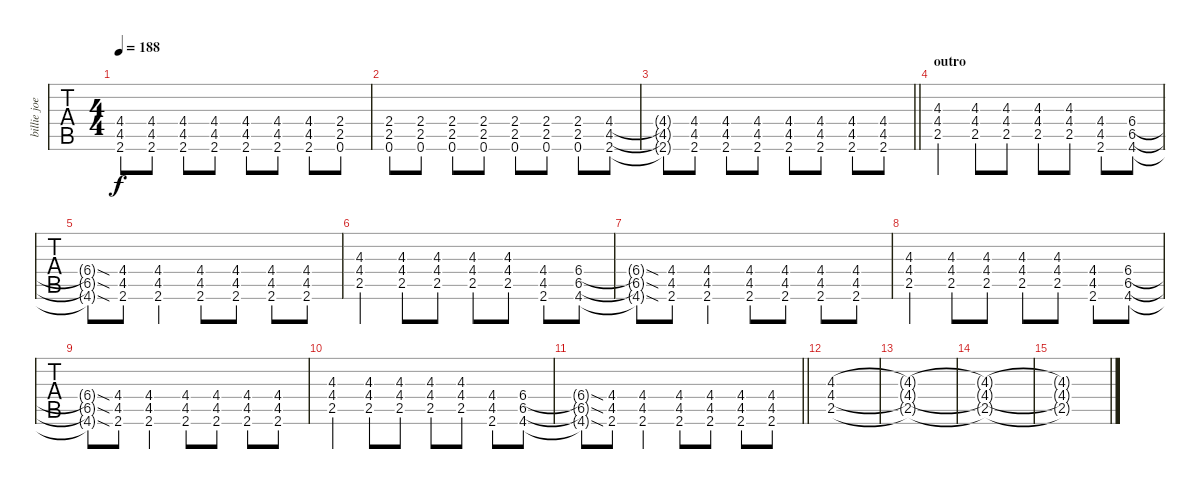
\track ("billie joe - guitar" "billie joe") {instrument distortionguitar}
\staff {tabs}
\tuning (Eb4 Bb3 Gb3 Db3 Ab2 Eb2) {hide}
\ts (4 4)
\tempo 188
\clef g2
\ks c
(4.4{t} 4.5{t} 2.6{t}).8{dy f} (4.4 4.5 2.6).8 (4.4 4.5 2.6).8 (4.4 4.5 2.6).8 (4.4 4.5 2.6).8 (4.4 4.5 2.6).8 (4.4 4.5 2.6).8 (2.4 2.5 0.6).8 |
(2.4 2.5 0.6).8 (2.4 2.5 0.6).8 (2.4 2.5 0.6).8 (2.4 2.5 0.6).8 (2.4 2.5 0.6).8 (2.4 2.5 0.6).8 (2.4 2.5 0.6).8 (4.4 4.5 2.6).8 |
\barLineRight lightlight
(4.4{t} 4.5{t} 2.6{t}).8 (4.4 4.5 2.6).8 (4.4 4.5 2.6).8 (4.4 4.5 2.6).8 (4.4 4.5 2.6).8 (4.4 4.5 2.6).8 (4.4 4.5 2.6).8 (4.4 4.5 2.6).8 |
\section ("" "outro")
(4.3 4.4 2.5).4 (4.3 4.4 2.5).8 (4.3 4.4 2.5).8 (4.3 4.4 2.5).8 (4.3 4.4 2.5).8 (4.4 4.5 2.6).8 (6.4 6.5 4.6).8 |
(6.4{sod t} 6.5{sod t} 4.6{sod t}).8 (4.4 4.5 2.6).8 (4.4 4.5 2.6).4 (4.4 4.5 2.6).8 (4.4 4.5 2.6).8 (4.4 4.5 2.6).8 (4.4 4.5 2.6).8 |
(4.3 4.4 2.5).4 (4.3 4.4 2.5).8 (4.3 4.4 2.5).8 (4.3 4.4 2.5).8 (4.3 4.4 2.5).8 (4.4 4.5 2.6).8 (6.4 6.5 4.6).8 |
(6.4{sod t} 6.5{sod t} 4.6{sod t}).8 (4.4 4.5 2.6).8 (4.4 4.5 2.6).4 (4.4 4.5 2.6).8 (4.4 4.5 2.6).8 (4.4 4.5 2.6).8 (4.4 4.5 2.6).8 |
(4.3 4.4 2.5).4 (4.3 4.4 2.5).8 (4.3 4.4 2.5).8 (4.3 4.4 2.5).8 (4.3 4.4 2.5).8 (4.4 4.5 2.6).8 (6.4 6.5 4.6).8 |
(6.4{sod t} 6.5{sod t} 4.6{sod t}).8 (4.4 4.5 2.6).8 (4.4 4.5 2.6).4 (4.4 4.5 2.6).8 (4.4 4.5 2.6).8 (4.4 4.5 2.6).8 (4.4 4.5 2.6).8 |
(4.3 4.4 2.5).4 (4.3 4.4 2.5).8 (4.3 4.4 2.5).8 (4.3 4.4 2.5).8 (4.3 4.4 2.5).8 (4.4 4.5 2.6).8 (6.4 6.5 4.6).8 |
\barLineRight lightlight
(6.4{sod t} 6.5{sod t} 4.6{sod t}).8 (4.4 4.5 2.6).8 (4.4 4.5 2.6).4 (4.4 4.5 2.6).8 (4.4 4.5 2.6).8 (4.4 4.5 2.6).8 (4.4 4.5 2.6).8 |
(4.3 4.4 2.5).1{volume 0} |
(4.3{t} 4.4{t} 2.5{t}).1 |
(4.3{t} 4.4{t} 2.5{t}).1 |
(4.3{t} 4.4{t} 2.5{t}).1
